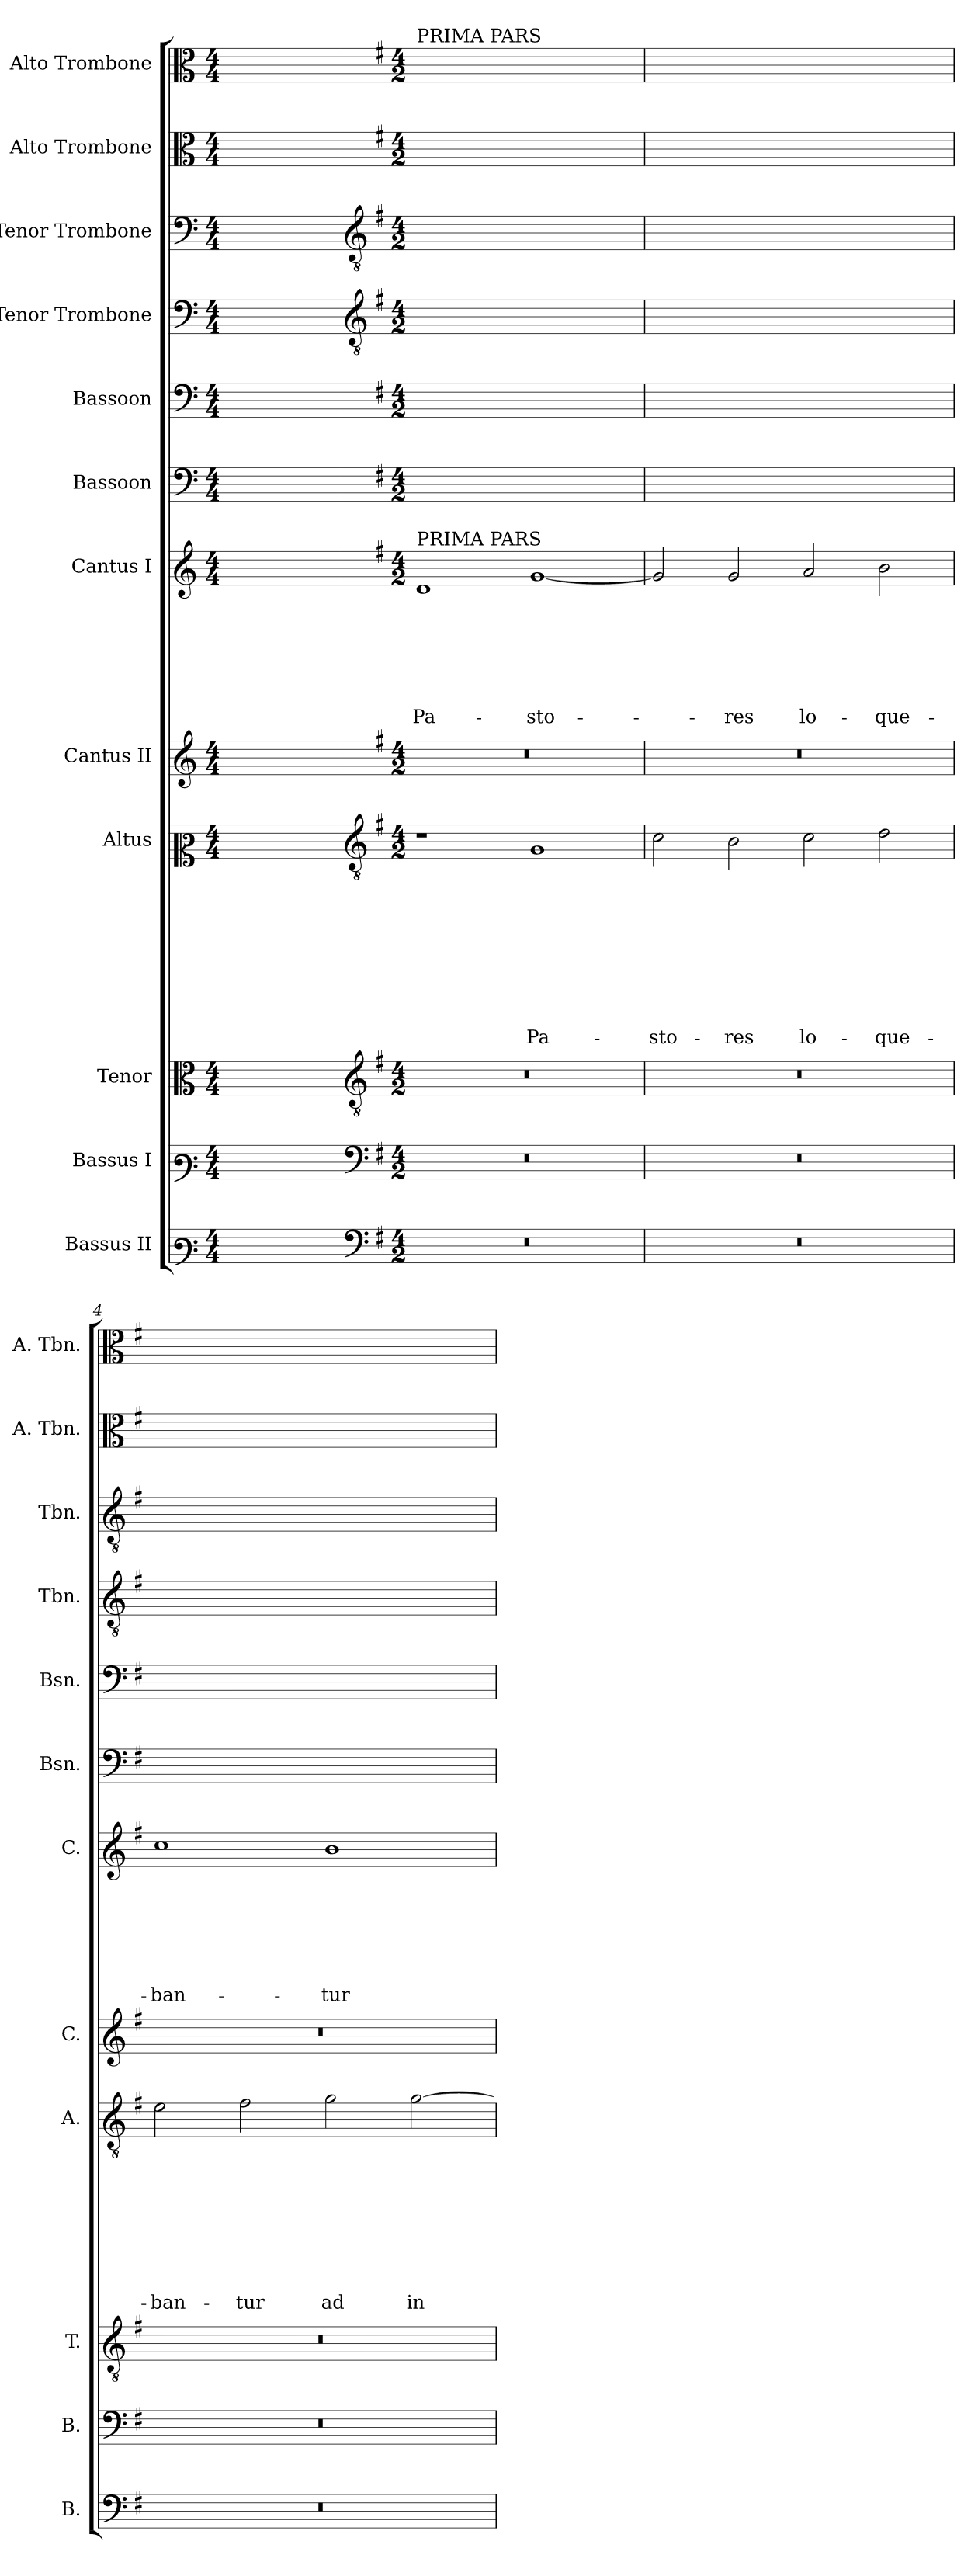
**kern	**kern	**kern	**kern	**text	**text	**text	**text	**text	**text	**text	**text	**text	**kern	**kern	**text	**text	**text	**text	**text	**text	**text	**kern	**kern	**kern	**kern	**text	**text	**text	**kern	**kern	**text
*part12	*part11	*part10	*part9	*part9	*part9	*part9	*part9	*part9	*part9	*part9	*part9	*part9	*part8	*part7	*part7	*part7	*part7	*part7	*part7	*part7	*part7	*part6	*part5	*part4	*part3	*part3	*part3	*part3	*part2	*part1	*part1
*staff12	*staff11	*staff10	*staff9	*staff9	*staff9	*staff9	*staff9	*staff9	*staff9	*staff9	*staff9	*staff9	*staff8	*staff7	*staff7	*staff7	*staff7	*staff7	*staff7	*staff7	*staff7	*staff6	*staff5	*staff4	*staff3	*staff3	*staff3	*staff3	*staff2	*staff1	*staff1
*I"Bassus II	*I"Bassus I	*I"Tenor	*I"Altus	*	*	*	*	*	*	*	*	*	*I"Cantus II	*I"Cantus I	*	*	*	*	*	*	*	*I"Bassoon	*I"Bassoon	*I"Tenor Trombone	*I"Tenor Trombone	*	*	*	*I"Alto Trombone	*I"Alto Trombone	*
*I'B.	*I'B.	*I'T.	*I'A.	*	*	*	*	*	*	*	*	*	*I'C.	*I'C.	*	*	*	*	*	*	*	*I'Bsn.	*I'Bsn.	*I'Tbn.	*I'Tbn.	*	*	*	*I'A. Tbn.	*I'A. Tbn.	*
*clefF3	*clefF3	*clefC3	*clefC2	*	*	*	*	*	*	*	*	*	*clefG2	*clefG2	*	*	*	*	*	*	*	*clefF4	*clefF4	*clefF4	*clefF4	*	*	*	*clefC3	*clefC3	*
*	*	*ITrd7c12	*ITrd7c12	*	*	*	*	*	*	*	*	*	*	*	*	*	*	*	*	*	*	*	*	*	*	*	*	*	*	*	*
*k[]	*k[]	*k[]	*k[]	*	*	*	*	*	*	*	*	*	*k[]	*k[]	*	*	*	*	*	*	*	*k[]	*k[]	*k[]	*k[]	*	*	*	*k[]	*k[]	*
*C:	*C:	*C:	*C:	*	*	*	*	*	*	*	*	*	*C:	*C:	*	*	*	*	*	*	*	*C:	*C:	*C:	*C:	*	*	*	*C:	*C:	*
*M4/4	*M4/4	*M4/4	*M4/4	*	*	*	*	*	*	*	*	*	*M4/4	*M4/4	*	*	*	*	*	*	*	*M4/4	*M4/4	*M4/4	*M4/4	*	*	*	*M4/4	*M4/4	*
=1	=1	=1	=1	=1	=1	=1	=1	=1	=1	=1	=1	=1	=1	=1	=1	=1	=1	=1	=1	=1	=1	=1	=1	=1	=1	=1	=1	=1	=1	=1	=1
1ryy	1ryy	1ryy	1ryy	.	.	.	.	.	.	.	.	.	1ryy	1ryy	.	.	.	.	.	.	.	1ryy	1ryy	1ryy	1ryy	.	.	.	1ryy	1ryy	.
=2-	=2-	=2-	=2-	=2-	=2-	=2-	=2-	=2-	=2-	=2-	=2-	=2-	=2-	=2-	=2-	=2-	=2-	=2-	=2-	=2-	=2-	=2-	=2-	=2-	=2-	=2-	=2-	=2-	=2-	=2-	=2-
*clefF4	*clefF4	*clefGv2	*clefGv2	*	*	*	*	*	*	*	*	*	*	*	*	*	*	*	*	*	*	*	*	*clefGv2	*clefGv2	*	*	*	*	*	*
*k[f#]	*k[f#]	*k[f#]	*k[f#]	*	*	*	*	*	*	*	*	*	*k[f#]	*k[f#]	*	*	*	*	*	*	*	*k[f#]	*k[f#]	*k[f#]	*k[f#]	*	*	*	*k[f#]	*k[f#]	*
*G:	*G:	*G:	*G:	*	*	*	*	*	*	*	*	*	*G:	*G:	*	*	*	*	*	*	*	*G:	*G:	*G:	*G:	*	*	*	*G:	*G:	*
*M4/2	*M4/2	*M4/2	*M4/2	*	*	*	*	*	*	*	*	*	*M4/2	*M4/2	*	*	*	*	*	*	*	*M4/2	*M4/2	*M4/2	*M4/2	*	*	*	*M4/2	*M4/2	*
!	!	!	!	!	!	!	!	!	!	!	!	!	!	!	!	!	!	!	!	!	!	!	!	!	!	!	!	!	!	!LO:TX:a:t=PRIMA PARS	!
!	!	!	!	!	!	!	!	!	!	!	!	!	!	!LO:TX:a:t=PRIMA PARS	!	!	!	!	!	!	!	!	!	!	!	!	!	!	!	!	!
!LO:N:vis=1	!LO:N:vis=1	!LO:N:vis=1	!	!	!	!	!	!	!	!	!	!	!LO:N:vis=1	!	!	!	!	!	!	!	!LO:LY:b	!	!	!	!	!	!	!	!	!	!
0r	0r	0r	1r	.	.	.	.	.	.	.	.	.	0r	1d	.	.	.	.	.	.	Pa-	0ryy	0ryy	0ryy	1ryy	.	.	.	0ryy	1dyy	Pa-
!	!	!	!	!	!	!	!	!	!	!	!	!LO:LY:b	!	!	!	!	!	!	!	!	!LO:LY:b	!	!	!	!	!	!	!	!	!	!
.	.	.	1GG	.	.	.	.	.	.	.	.	Pa-	.	[<1g	.	.	.	.	.	.	-sto-	.	.	.	1GGyy	.	.	Pa-	.	[>1gyy	-sto-
=3	=3	=3	=3	=3	=3	=3	=3	=3	=3	=3	=3	=3	=3	=3	=3	=3	=3	=3	=3	=3	=3	=3	=3	=3	=3	=3	=3	=3	=3	=3	=3
!LO:N:vis=1	!LO:N:vis=1	!LO:N:vis=1	!	!	!	!	!	!	!	!	!	!LO:LY:b	!LO:N:vis=1	!	!	!	!	!	!	!	!	!	!	!	!	!	!	!	!	!	!
0r	0r	0r	2C\	.	.	.	.	.	.	.	.	-sto-	0r	2g/]	.	.	.	.	.	.	.	0ryy	0ryy	0ryy	2C/yy	.	.	-sto-	0ryy	2g\yy]	.
!	!	!	!	!	!	!	!	!	!	!	!	!LO:LY:b	!	!	!	!	!	!	!	!	!LO:LY:b	!	!	!	!	!	!	!	!	!	!
.	.	.	2BB\	.	.	.	.	.	.	.	.	-res	.	2g/	.	.	.	.	.	.	-res	.	.	.	2BB/yy	.	.	-res	.	2g\yy	-res
!	!	!	!	!	!	!	!	!	!	!	!	!LO:LY:b	!	!	!	!	!	!	!	!	!LO:LY:b	!	!	!	!	!	!	!	!	!	!
.	.	.	2C\	.	.	.	.	.	.	.	.	lo-	.	2a/	.	.	.	.	.	.	lo-	.	.	.	2C/yy	.	.	lo-	.	2a\yy	lo-
!	!	!	!	!	!	!	!	!	!	!	!	!LO:LY:b	!	!	!	!	!	!	!	!	!LO:LY:b	!	!	!	!	!	!	!	!	!	!
.	.	.	2D\	.	.	.	.	.	.	.	.	-que-	.	2b\	.	.	.	.	.	.	-que-	.	.	.	2D/yy	.	.	-que-	.	2b\yy	-que-
=4	=4	=4	=4	=4	=4	=4	=4	=4	=4	=4	=4	=4	=4	=4	=4	=4	=4	=4	=4	=4	=4	=4	=4	=4	=4	=4	=4	=4	=4	=4	=4
!LO:N:vis=1	!LO:N:vis=1	!LO:N:vis=1	!	!	!	!	!	!	!	!	!	!LO:LY:b	!LO:N:vis=1	!	!	!	!	!	!	!	!LO:LY:b	!	!	!	!	!	!	!	!	!	!
0r	0r	0r	2E\	.	.	.	.	.	.	.	.	-ban-	0r	1cc	.	.	.	.	.	.	-ban-	0ryy	0ryy	0ryy	2E/yy	.	.	-ban-	0ryy	1ccyy	-ban-
!	!	!	!	!	!	!	!	!	!	!	!	!LO:LY:b	!	!	!	!	!	!	!	!	!	!	!	!	!	!	!	!	!	!	!
.	.	.	2F#\	.	.	.	.	.	.	.	.	-tur	.	.	.	.	.	.	.	.	.	.	.	.	2F#/yy	.	.	-tur	.	.	.
!	!	!	!	!	!	!	!	!	!	!	!	!LO:LY:b	!	!	!	!	!	!	!	!	!LO:LY:b	!	!	!	!	!	!	!	!	!	!
.	.	.	2G\	.	.	.	.	.	.	.	.	ad	.	1b	.	.	.	.	.	.	-tur	.	.	.	2G/yy	.	.	ad	.	1byy	-tur
!	!	!	!	!	!	!	!	!	!	!	!	!LO:LY:b	!	!	!	!	!	!	!	!	!	!	!	!	!	!	!	!	!	!	!
.	.	.	[>2G\	.	.	.	.	.	.	.	.	in-	.	.	.	.	.	.	.	.	.	.	.	.	[<2G/yy	.	.	in-	.	.	.
=	=	=	=	=	=	=	=	=	=	=	=	=	=	=	=	=	=	=	=	=	=	=	=	=	=	=	=	=	=	=	=
*-	*-	*-	*-	*-	*-	*-	*-	*-	*-	*-	*-	*-	*-	*-	*-	*-	*-	*-	*-	*-	*-	*-	*-	*-	*-	*-	*-	*-	*-	*-	*-
